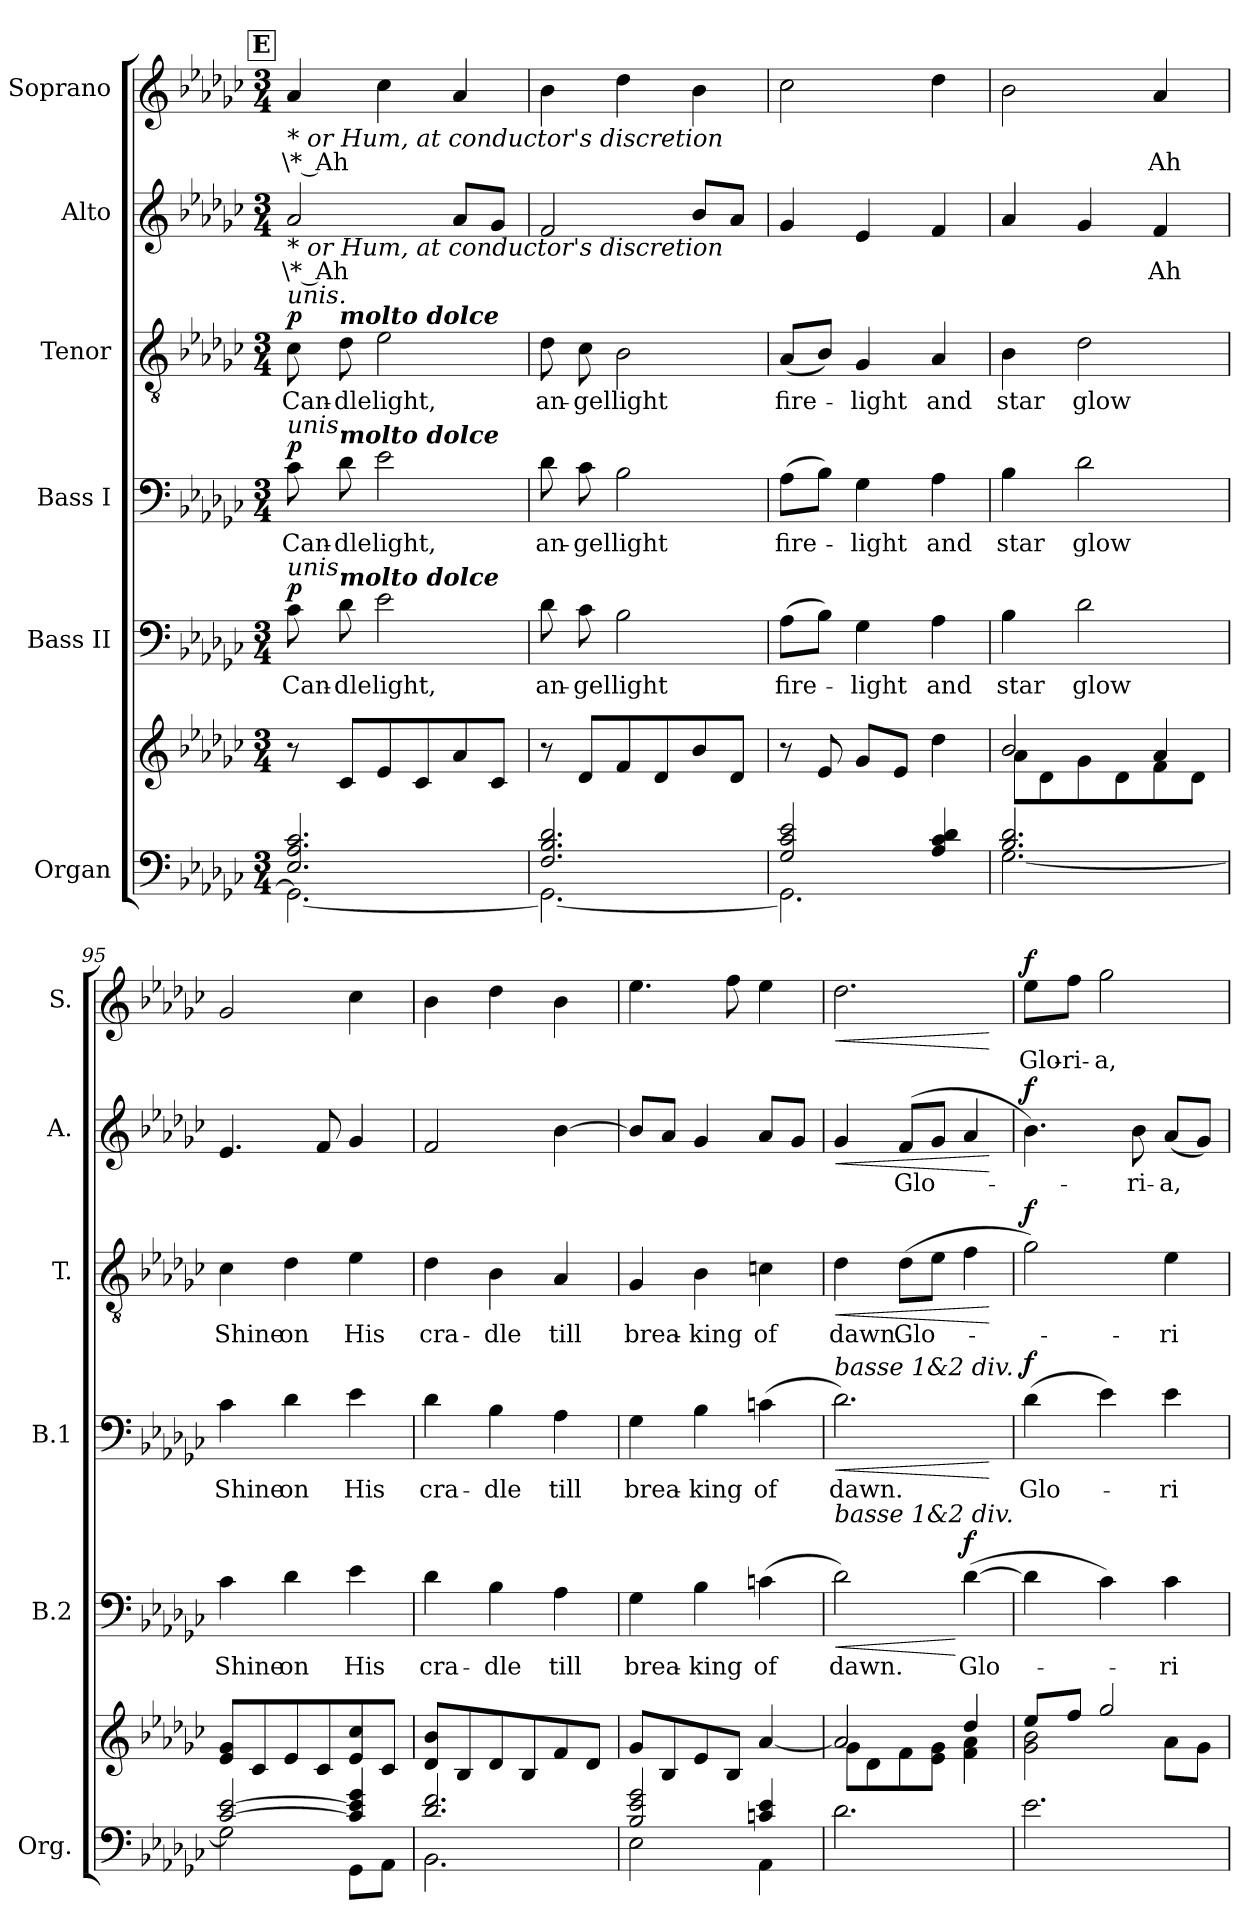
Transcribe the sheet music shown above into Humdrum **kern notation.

**kern	**kern	**kern	**text	**dynam	**kern	**text	**dynam	**kern	**text	**dynam	**kern	**text	**dynam	**kern	**text	**dynam
*part6	*part6	*part5	*part5	*part5	*part4	*part4	*part4	*part3	*part3	*part3	*part2	*part2	*part2	*part1	*part1	*part1
*staff7	*staff6	*staff5	*staff5	*staff5	*staff4	*staff4	*staff4	*staff3	*staff3	*staff3	*staff2	*staff2	*staff2	*staff1	*staff1	*staff1
*I"Organ	*	*I"Bass II	*	*	*I"Bass I	*	*	*I"Tenor	*	*	*I"Alto	*	*	*I"Soprano	*	*
*I'Org.	*	*I'B.2	*	*	*I'B.1	*	*	*I'T.	*	*	*I'A.	*	*	*I'S.	*	*
*clefF4	*clefG2	*clefF4	*	*	*clefF4	*	*	*clefGv2	*	*	*clefG2	*	*	*clefG2	*	*
*k[b-e-a-d-g-c-]	*k[b-e-a-d-g-c-]	*k[b-e-a-d-g-c-]	*	*	*k[b-e-a-d-g-c-]	*	*	*k[b-e-a-d-g-c-]	*	*	*k[b-e-a-d-g-c-]	*	*	*k[b-e-a-d-g-c-]	*	*
*M3/4	*M3/4	*M3/4	*	*	*M3/4	*	*	*M3/4	*	*	*M3/4	*	*	*M3/4	*	*
!!LO:REH:place=s1:a:B:fs=16:t=E
=91	=91	=91	=91	=91	=91	=91	=91	=91	=91	=91	=91	=91	=91	=91	=91	=91
*^	*	*	*	*	*	*	*	*	*	*	*	*	*	*	*	*
!	!	!	!	!	!	!	!	!	!	!	!	!	!	!	!LO:TX:b:i:t=* or Hum, at conductor's discretion	!	!
!	!	!	!	!	!	!	!	!	!	!	!	!LO:TX:b:i:t=* or Hum, at conductor's discretion	!	!	!	!	!
!	!	!	!	!	!	!	!	!	!LO:TX:a:i:t=unis.	!	!	!	!	!	!	!	!
!	!	!	!	!	!	!LO:TX:a:i:t=unis.	!	!	!	!	!	!	!	!	!	!	!
!	!	!	!LO:TX:a:i:t=unis.	!	!	!	!	!	!	!	!	!	!	!	!	!	!
!	!	!	!	!	!LO:DY:a	!	!	!LO:DY:a	!	!	!LO:DY:a	!	!	!	!	!	!
2.E-/ 2.A-/ 2.c-/	2.GG-\_	8r	8c-\	Can-	p	8c-\	Can-	p	8c-\	Can-	p	2a-/	\* Ah	.	4a-/	\* Ah	.
!	!	!	!	!	!	!	!	!	!LO:TX:a:Bi:t=molto dolce	!	!	!	!	!	!	!	!
!	!	!	!	!	!	!LO:TX:a:Bi:t=molto dolce	!	!	!	!	!	!	!	!	!	!	!
!	!	!	!LO:TX:a:Bi:t=molto dolce	!	!	!	!	!	!	!	!	!	!	!	!	!	!
.	.	8c-/L	8d-\	-dle	.	8d-\	-dle	.	8d-\	-dle	.	.	.	.	.	.	.
.	.	8e-/	2e-\	light,	.	2e-\	light,	.	2e-\	light,	.	.	.	.	4cc-\	.	.
.	.	8c-/	.	.	.	.	.	.	.	.	.	.	.	.	.	.	.
.	.	8a-/	.	.	.	.	.	.	.	.	.	8a-/L	.	.	4a-/	.	.
.	.	8c-/J	.	.	.	.	.	.	.	.	.	8g-/J	.	.	.	.	.
=92	=92	=92	=92	=92	=92	=92	=92	=92	=92	=92	=92	=92	=92	=92	=92	=92	=92
2.F/ 2.B-/ 2.d-/	2.GG-\_	8r	8d-\	an-	.	8d-\	an-	.	8d-\	an-	.	2f/	.	.	4b-\	.	.
.	.	8d-/L	8c-\	-gel	.	8c-\	-gel	.	8c-\	-gel	.	.	.	.	.	.	.
.	.	8f/	2B-\	light	.	2B-\	light	.	2B-\	light	.	.	.	.	4dd-\	.	.
.	.	8d-/	.	.	.	.	.	.	.	.	.	.	.	.	.	.	.
.	.	8b-/	.	.	.	.	.	.	.	.	.	8b-/L	.	.	4b-\	.	.
.	.	8d-/J	.	.	.	.	.	.	.	.	.	8a-/J	.	.	.	.	.
!!LO:LB:g=z
=93	=93	=93	=93	=93	=93	=93	=93	=93	=93	=93	=93	=93	=93	=93	=93	=93	=93
2G-/ 2c-/ 2e-/	2.GG-\]	8r	(8A-\L	fire-	.	(8A-\L	fire-	.	(8A-/L	fire-	.	4g-/	.	.	2cc-\	.	.
.	.	8e-/	8B-\J)	.	.	8B-\J)	.	.	8B-/J)	.	.	.	.	.	.	.	.
.	.	8g-/L	4G-\	-light	.	4G-\	-light	.	4G-/	-light	.	4e-/	.	.	.	.	.
.	.	8e-/J	.	.	.	.	.	.	.	.	.	.	.	.	.	.	.
4A-/ 4c-/ 4d-/	.	4dd-\	4A-\	and	.	4A-\	and	.	4A-/	and	.	4f/	.	.	4dd-\	.	.
=94	=94	=94	=94	=94	=94	=94	=94	=94	=94	=94	=94	=94	=94	=94	=94	=94	=94
*	*	*^	*	*	*	*	*	*	*	*	*	*	*	*	*	*	*
2.B-/ 2.d-/	[2.G-\	2b-/	8a-\L	4B-\	star	.	4B-\	star	.	4B-\	star	.	4a-/	.	.	2b-\	.	.
.	.	.	8d-\	.	.	.	.	.	.	.	.	.	.	.	.	.	.	.
.	.	.	8g-\	2d-\	glow	.	2d-\	glow	.	2d-\	glow	.	4g-/	.	.	.	.	.
.	.	.	8d-\	.	.	.	.	.	.	.	.	.	.	.	.	.	.	.
.	.	4a-/	8f\	.	.	.	.	.	.	.	.	.	4f/	Ah	.	4a-/	Ah	.
.	.	.	8d-\J	.	.	.	.	.	.	.	.	.	.	.	.	.	.	.
*	*	*v	*v	*	*	*	*	*	*	*	*	*	*	*	*	*	*	*
=95	=95	=95	=95	=95	=95	=95	=95	=95	=95	=95	=95	=95	=95	=95	=95	=95	=95
[2c-/ [2e-/	2G-\]	8e-/ 8g-/L	4c-\	Shine	.	4c-\	Shine	.	4c-\	Shine	.	4.e-/	.	.	2g-/	.	.
.	.	8c-/	.	.	.	.	.	.	.	.	.	.	.	.	.	.	.
.	.	8e-/	4d-\	on	.	4d-\	on	.	4d-\	on	.	.	.	.	.	.	.
.	.	8c-/	.	.	.	.	.	.	.	.	.	8f/	.	.	.	.	.
4c-/] 4e-/] 4g-/	8GG-\L	8e-/ 8cc-/	4e-\	His	.	4e-\	His	.	4e-\	His	.	4g-/	.	.	4cc-\	.	.
.	8AA-\J	8c-/J	.	.	.	.	.	.	.	.	.	.	.	.	.	.	.
=96	=96	=96	=96	=96	=96	=96	=96	=96	=96	=96	=96	=96	=96	=96	=96	=96	=96
2.d-/ 2.f/	2.BB-\	8d-/ 8b-/L	4d-\	cra-	.	4d-\	cra-	.	4d-\	cra-	.	2f/	.	.	4b-\	.	.
.	.	8B-/	.	.	.	.	.	.	.	.	.	.	.	.	.	.	.
.	.	8d-/	4B-\	-dle	.	4B-\	-dle	.	4B-\	-dle	.	.	.	.	4dd-\	.	.
.	.	8B-/	.	.	.	.	.	.	.	.	.	.	.	.	.	.	.
.	.	8f/	4A-\	till	.	4A-\	till	.	4A-/	till	.	[4b-\	.	.	4b-\	.	.
.	.	8d-/J	.	.	.	.	.	.	.	.	.	.	.	.	.	.	.
=97	=97	=97	=97	=97	=97	=97	=97	=97	=97	=97	=97	=97	=97	=97	=97	=97	=97
2B-/ 2e-/ 2g-/	2E-\	8g-/L	4G-\	brea-	.	4G-\	brea-	.	4G-/	brea-	.	8b-/L]	.	.	4.ee-\	.	.
.	.	8B-/	.	.	.	.	.	.	.	.	.	8a-/J	.	.	.	.	.
.	.	8e-/	4B-\	-king	.	4B-\	-king	.	4B-\	-king	.	4g-/	.	.	.	.	.
.	.	8B-/J	.	.	.	.	.	.	.	.	.	.	.	.	8ff\	.	.
4cn/ 4e-/	4AA-\	[4a-/	(4cn\	of	.	(4cn\	of	.	4cn\	of	.	8a-/L	.	.	4ee-\	.	.
.	.	.	.	.	.	.	.	.	.	.	.	8g-/J	.	.	.	.	.
*v	*v	*	*	*	*	*	*	*	*	*	*	*	*	*	*	*	*
!!LO:PB:g=z
=98	=98	=98	=98	=98	=98	=98	=98	=98	=98	=98	=98	=98	=98	=98	=98	=98
*	*^	*	*	*	*	*	*	*	*	*	*	*	*	*	*	*
!	!	!	!	!	!	!LO:TX:a:i:t=basse 1&2 div.	!	!	!	!	!	!	!	!	!	!	!
!	!	!	!LO:TX:a:i:t=basse 1&2 div.	!	!	!	!	!	!	!	!	!	!	!	!	!	!
!	!	!	!	!	!LO:HP:b	!	!	!LO:HP:b	!	!	!LO:HP:b	!	!	!LO:HP:b	!	!	!LO:HP:b
2.d-\	2a-/]	8g-\L	2d-\)	dawn.	<	2.d-\)	dawn.	<	4d-\	dawn.	<	4g-/	.	<	2.dd-\	.	<
.	.	8d-\	.	.	.	.	.	.	.	.	.	.	.	.	.	.	.
.	.	8f\	.	.	.	.	.	.	(8d-\L	Glo-	.	(8f/L	Glo-	.	.	.	.
.	.	8e-\ 8g-\J	.	.	.	.	.	.	8e-\J	.	.	8g-/J	.	.	.	.	.
!	!	!	!	!	!LO:DY:n=1:a	!	!	!	!	!	!	!	!	!	!	!	!
.	4dd-/	4f\ 4a-\	([4d-\	Glo-	[ f	.	.	.	4f\	.	.	4a-/	.	.	.	.	.
*	*v	*v	*	*	*	*	*	*	*	*	*	*	*	*	*	*	*
.	.	.	.	.	.	.	[	.	.	[	.	.	[	.	.	[
=99	=99	=99	=99	=99	=99	=99	=99	=99	=99	=99	=99	=99	=99	=99	=99	=99
*	*^	*	*	*	*	*	*	*	*	*	*	*	*	*	*	*
!	!	!	!	!	!	!	!	!LO:DY:a	!	!	!LO:DY:a	!	!	!LO:DY:a	!	!	!LO:DY:a
2.e-\	8ee-/L	2g-\ 2b-\	4d-\]	.	.	(4d-\	Glo-	f	2g-\)	.	f	4.b-\)	.	f	8ee-\L	Glo-	f
.	8ff/J	.	.	.	.	.	.	.	.	.	.	.	.	.	8ff\J	-ri-	.
.	2gg-/	.	4c-\)	.	.	4e-\)	.	.	.	.	.	.	.	.	2gg-\	-a,	.
.	.	.	.	.	.	.	.	.	.	.	.	8b-\	-ri-	.	.	.	.
.	.	8a-\L	4c-\	-ri-	.	4e-\	-ri-	.	4e-\	-ri-	.	(8a-/L	-a,	.	.	.	.
.	.	8g-\J	.	.	.	.	.	.	.	.	.	8g-/J)	.	.	.	.	.
*	*v	*v	*	*	*	*	*	*	*	*	*	*	*	*	*	*	*
=	=	=	=	=	=	=	=	=	=	=	=	=	=	=	=	=
*-	*-	*-	*-	*-	*-	*-	*-	*-	*-	*-	*-	*-	*-	*-	*-	*-
